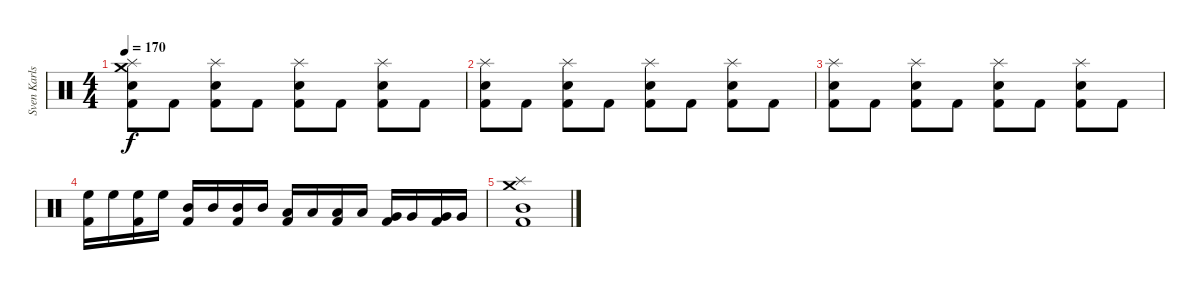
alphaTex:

\track ("Sven Karlsson" "Sven Karls") {instrument percussion}
\staff {score}
\articulation defaults
\ts (4 4)
\tempo 170
\clef neutral
\ks c
("Splash (hit)" "Crash medium (hit)" "Electric Snare (hit)" "Kick (hit) 2").8{dy f} "Kick (hit) 2".8 ("Splash (hit)" "Electric Snare (hit)" "Kick (hit) 2").8 "Kick (hit) 2".8 ("Splash (hit)" "Electric Snare (hit)" "Kick (hit) 2").8 "Kick (hit) 2".8 ("Splash (hit)" "Electric Snare (hit)" "Kick (hit) 2").8 "Kick (hit) 2".8 |
("Splash (hit)" "Electric Snare (hit)" "Kick (hit) 2").8 "Kick (hit) 2".8 ("Splash (hit)" "Electric Snare (hit)" "Kick (hit) 2").8 "Kick (hit) 2".8 ("Splash (hit)" "Electric Snare (hit)" "Kick (hit) 2").8 "Kick (hit) 2".8 ("Splash (hit)" "Electric Snare (hit)" "Kick (hit) 2").8 "Kick (hit) 2".8 |
("Splash (hit)" "Electric Snare (hit)" "Kick (hit) 2").8 "Kick (hit) 2".8 ("Splash (hit)" "Electric Snare (hit)" "Kick (hit) 2").8 "Kick (hit) 2".8 ("Splash (hit)" "Electric Snare (hit)" "Kick (hit) 2").8 "Kick (hit) 2".8 ("Splash (hit)" "Electric Snare (hit)" "Kick (hit) 2").8 "Kick (hit) 2".8 |
("High Floor Tom (hit)" "Kick (hit) 2").16 "High Floor Tom (hit)".16 ("High Floor Tom (hit)" "Kick (hit) 2").16 "High Floor Tom (hit)".16 ("Mid Tom (hit)" "Kick (hit) 2").16 "Mid Tom (hit)".16 ("Mid Tom (hit)" "Kick (hit) 2").16 "Mid Tom (hit)".16 ("Low Tom (hit)" "Kick (hit) 2").16 "Low Tom (hit)".16 ("Low Tom (hit)" "Kick (hit) 2").16 "Low Tom (hit)".16 ("Very Low Tom (hit)" "Kick (hit) 2").16 "Very Low Tom (hit)".16 ("Very Low Tom (hit)" "Kick (hit) 2").16 "Very Low Tom (hit)".16 |
("Splash (hit)" "Crash medium (hit)" "Mid Tom (hit)" "Kick (hit) 2").1
